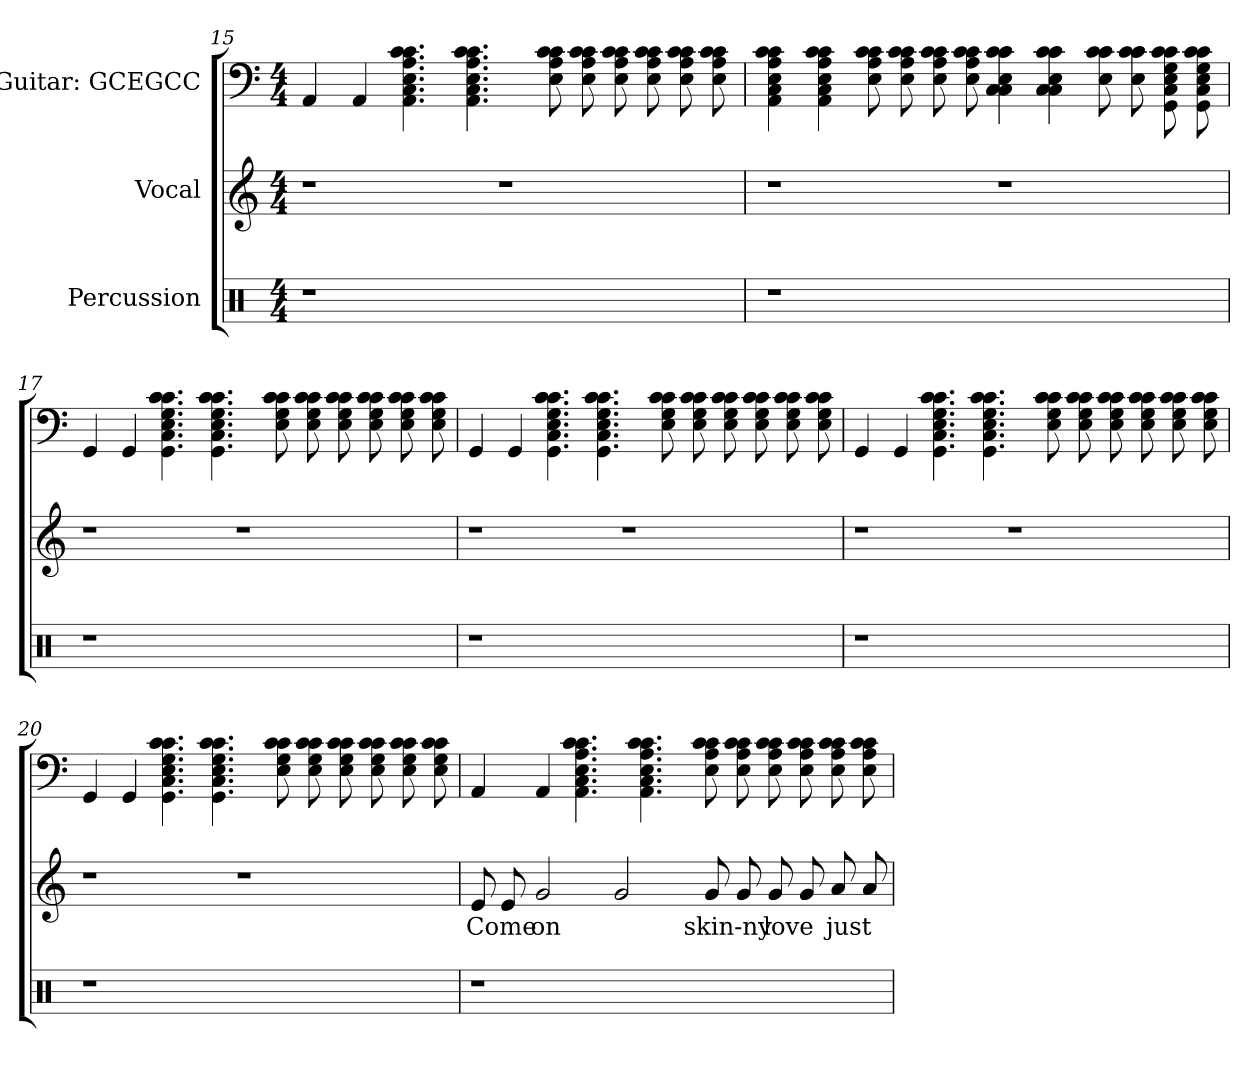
**kern	**kern	**text	**kern
*part3	*part2	*part2	*part1
*staff3	*staff2	*staff2	*staff1
*I"Percussion	*I"Vocal	*	*I"Guitar: GCEGCC
*clefX	*	*	*
*k[]	*k[]	*	*k[]
*M4/4	*M4/4	*	*M4/4
=15	=15	=15	=15
1r	1r	.	4AA
.	.	.	4AA
.	.	.	4.c 4.c 4.A 4.E 4.C 4.AA
.	.	.	4.c 4.c 4.A 4.E 4.C 4.AA
1ryy	1r	.	.
.	.	.	8c 8c 8A 8E
.	.	.	8c 8c 8A 8E
.	.	.	8c 8c 8A 8E
.	.	.	8c 8c 8A 8E
.	.	.	8c 8c 8A 8E
.	.	.	8c 8c 8A 8E
=16	=16	=16	=16
1r	1r	.	4c 4c 4A 4E 4C 4AA
.	.	.	4c 4c 4A 4E 4C 4AA
.	.	.	8c 8c 8A 8E
.	.	.	8c 8c 8A 8E
.	.	.	8c 8c 8A 8E
.	.	.	8c 8c 8A 8E
1ryy	1r	.	4c 4c 4c 4E 4C 4C
.	.	.	4c 4c 4c 4E 4C 4C
.	.	.	8c 8c 8c 8E
.	.	.	8c 8c 8c 8E
.	.	.	8c 8c 8G 8E 8C 8GG
.	.	.	8c 8c 8G 8E 8C 8GG
=17	=17	=17	=17
1r	1r	.	4GG
.	.	.	4GG
.	.	.	4.c 4.c 4.G 4.E 4.C 4.GG
.	.	.	4.c 4.c 4.G 4.E 4.C 4.GG
1ryy	1r	.	.
.	.	.	8c 8c 8G 8E
.	.	.	8c 8c 8G 8E
.	.	.	8c 8c 8G 8E
.	.	.	8c 8c 8G 8E
.	.	.	8c 8c 8G 8E
.	.	.	8c 8c 8G 8E
=18	=18	=18	=18
1r	1r	.	4GG
.	.	.	4GG
.	.	.	4.c 4.c 4.G 4.E 4.C 4.GG
.	.	.	4.c 4.c 4.G 4.E 4.C 4.GG
1ryy	1r	.	.
.	.	.	8c 8c 8G 8E
.	.	.	8c 8c 8G 8E
.	.	.	8c 8c 8G 8E
.	.	.	8c 8c 8G 8E
.	.	.	8c 8c 8G 8E
.	.	.	8c 8c 8G 8E
=19	=19	=19	=19
1r	1r	.	4GG
.	.	.	4GG
.	.	.	4.c 4.c 4.G 4.E 4.C 4.GG
.	.	.	4.c 4.c 4.G 4.E 4.C 4.GG
1ryy	1r	.	.
.	.	.	8c 8c 8G 8E
.	.	.	8c 8c 8G 8E
.	.	.	8c 8c 8G 8E
.	.	.	8c 8c 8G 8E
.	.	.	8c 8c 8G 8E
.	.	.	8c 8c 8G 8E
=20	=20	=20	=20
1r	1r	.	4GG
.	.	.	4GG
.	.	.	4.c 4.c 4.G 4.E 4.C 4.GG
.	.	.	4.c 4.c 4.G 4.E 4.C 4.GG
1ryy	1r	.	.
.	.	.	8c 8c 8G 8E
.	.	.	8c 8c 8G 8E
.	.	.	8c 8c 8G 8E
.	.	.	8c 8c 8G 8E
.	.	.	8c 8c 8G 8E
.	.	.	8c 8c 8G 8E
=21	=21	=21	=21
1r	8e	Come	4AA
.	8e	.	.
.	2g	on	4AA
.	.	.	4.c 4.c 4.A 4.E 4.C 4.AA
.	2g	.	.
.	.	.	4.c 4.c 4.A 4.E 4.C 4.AA
1ryy	.	.	.
.	8g	skin-ny	8c 8c 8A 8E
.	8g	.	8c 8c 8A 8E
.	8g	love	8c 8c 8A 8E
.	8g	.	8c 8c 8A 8E
.	8a	just	8c 8c 8A 8E
.	8a	.	8c 8c 8A 8E
=	=	=	=
*-	*-	*-	*-
